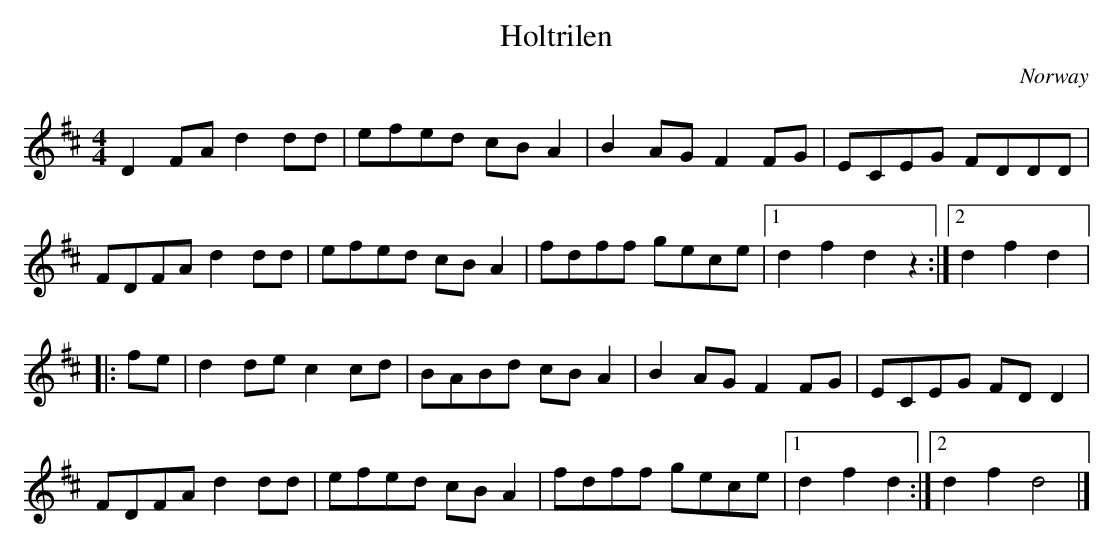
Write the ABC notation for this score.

X:1
T:Holtrilen
M:4/4
O:Norway
K:D major
D2FA d2dd | efed cBA2 | B2AG F2FG | ECEG FDDD|
FDFA d2dd | efed cBA2 | fdff gece |1 d2f2 d2z2 :|2 d2f2 d2 |:
fe|\
d2de c2cd | BABd cBA2 | B2AG F2FG | ECEG FD D2|
FDFA d2dd | efed cBA2 | fdff gece |1 d2f2 d2 :|2 d2f2 d4|]
